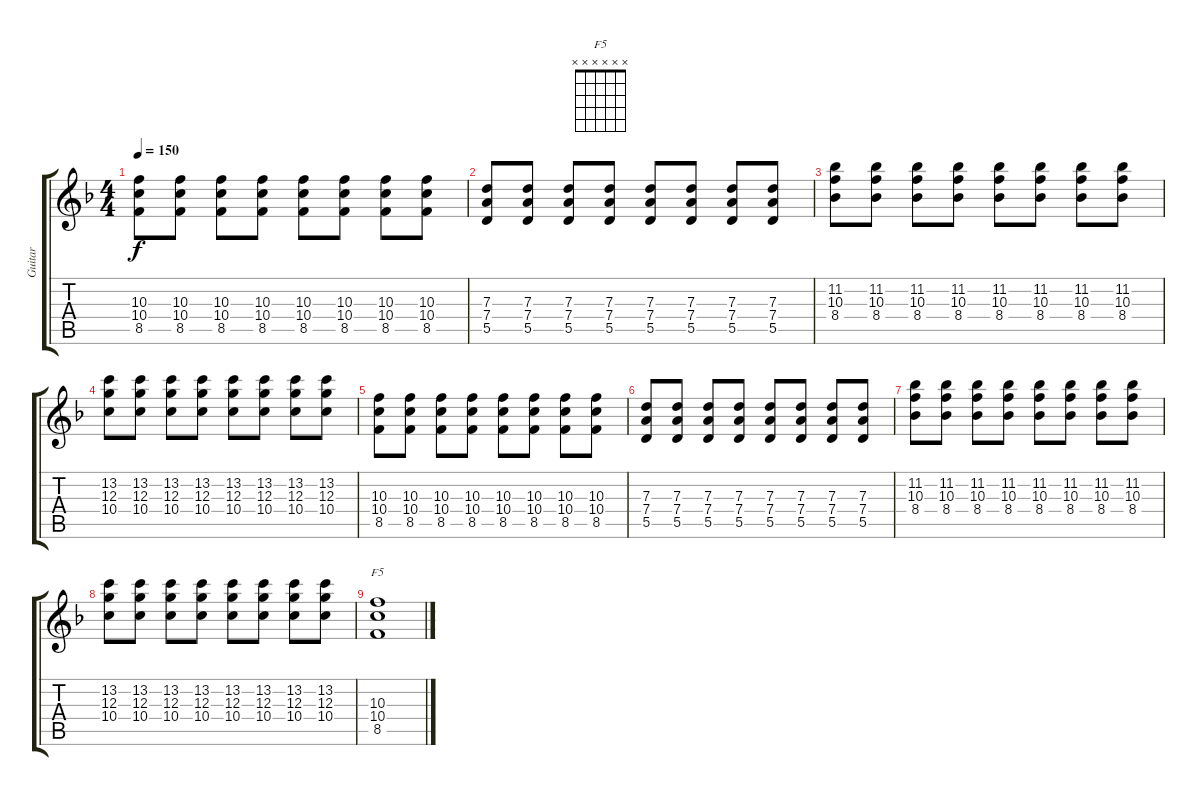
\track ("Guitar" "Guitar") {instrument distortionguitar}
\staff {score tabs}
\tuning (E4 B3 G3 D3 A2 E2) {hide}
\chord ("F5" x x x x x x)
\ts (4 4)
\tempo 150
\clef g2
\ks f
(10.3 10.4 8.5).8{dy f} (10.3 10.4 8.5).8 (10.3 10.4 8.5).8 (10.3 10.4 8.5).8 (10.3 10.4 8.5).8 (10.3 10.4 8.5).8 (10.3 10.4 8.5).8 (10.3 10.4 8.5).8 |
(7.3 7.4 5.5).8 (7.3 7.4 5.5).8 (7.3 7.4 5.5).8 (7.3 7.4 5.5).8 (7.3 7.4 5.5).8 (7.3 7.4 5.5).8 (7.3 7.4 5.5).8 (7.3 7.4 5.5).8 |
(11.2 10.3 8.4).8 (11.2 10.3 8.4).8 (11.2 10.3 8.4).8 (11.2 10.3 8.4).8 (11.2 10.3 8.4).8 (11.2 10.3 8.4).8 (11.2 10.3 8.4).8 (11.2 10.3 8.4).8 |
(13.2 12.3 10.4).8 (13.2 12.3 10.4).8 (13.2 12.3 10.4).8 (13.2 12.3 10.4).8 (13.2 12.3 10.4).8 (13.2 12.3 10.4).8 (13.2 12.3 10.4).8 (13.2 12.3 10.4).8 |
(10.3 10.4 8.5).8 (10.3 10.4 8.5).8 (10.3 10.4 8.5).8 (10.3 10.4 8.5).8 (10.3 10.4 8.5).8 (10.3 10.4 8.5).8 (10.3 10.4 8.5).8 (10.3 10.4 8.5).8 |
(7.3 7.4 5.5).8 (7.3 7.4 5.5).8 (7.3 7.4 5.5).8 (7.3 7.4 5.5).8 (7.3 7.4 5.5).8 (7.3 7.4 5.5).8 (7.3 7.4 5.5).8 (7.3 7.4 5.5).8 |
(11.2 10.3 8.4).8 (11.2 10.3 8.4).8 (11.2 10.3 8.4).8 (11.2 10.3 8.4).8 (11.2 10.3 8.4).8 (11.2 10.3 8.4).8 (11.2 10.3 8.4).8 (11.2 10.3 8.4).8 |
(13.2 12.3 10.4).8 (13.2 12.3 10.4).8 (13.2 12.3 10.4).8 (13.2 12.3 10.4).8 (13.2 12.3 10.4).8 (13.2 12.3 10.4).8 (13.2 12.3 10.4).8 (13.2 12.3 10.4).8 |
(10.3 10.4 8.5).1{ch "F5"}
